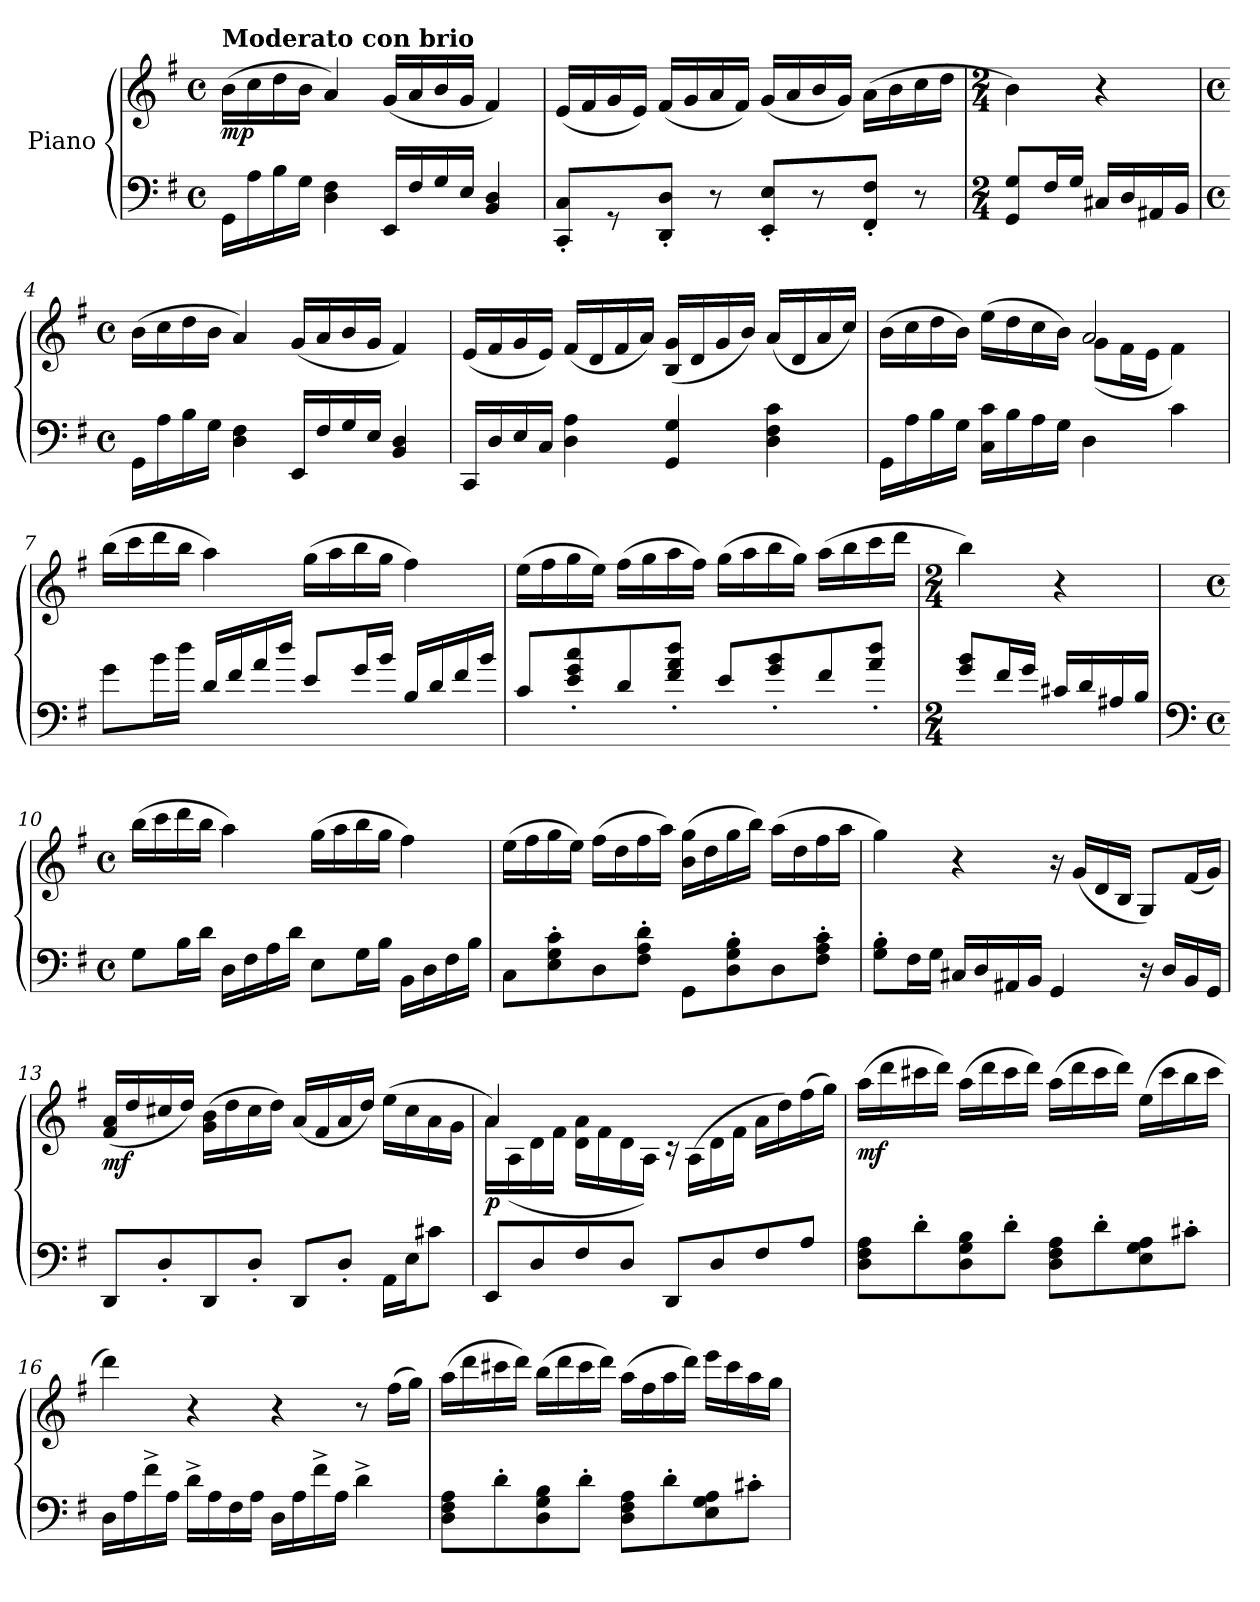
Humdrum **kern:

**kern	**kern	**dynam
*part1	*part1	*part1
*staff2	*staff1	*staff1/2
*I"Piano	*	*
*clefF4	*clefG2	*
*k[f#]	*k[f#]	*
*e:	*e:	*
*M4/4	*M4/4	*
*met(c)	*met(c)	*
*MM92	*MM92	*
=1	=1	=1
!	!LO:TX:a:B:t=Moderato con brio	!
!	!	!LO:DY:b
16GG\LL	(>16b\LL	mp
16A\	16cc\	.
16B\	16dd\	.
16G\JJ	16b\JJ	.
4D\ 4F#\	4a/)	.
16EE/LL	(<16g/LL	.
16F#/	16a/	.
16G/	16b/	.
16E/JJ	16g/JJ	.
4BB/ 4D/	4f#/)	.
=2	=2	=2
8CC/' 8C/'L	(<16e/LL	.
.	16f#/	.
8r	16g/	.
.	16e/JJ)	.
8DD/' 8D/'J	(<16f#/LL	.
.	16g/	.
8r	16a/	.
.	16f#/JJ)	.
8EE/' 8E/'L	(<16g/LL	.
.	16a/	.
8r	16b/	.
.	16g/JJ)	.
8FF#/' 8F#/'J	(>16a\LL	.
.	16b\	.
8r	16cc\	.
.	16dd\JJ	.
=3	=3	=3
*M2/4	*M2/4	*
8GG/ 8G/L	4b\)	.
16F#/L	.	.
16G/JJ	.	.
16C#X/LL	4r	.
16D/	.	.
16AA#X/	.	.
16BB/JJ	.	.
!!LO:LB:g=z
=4	=4	=4
*M4/4	*M4/4	*
*met(c)	*met(c)	*
16GG\LL	(>16b\LL	.
16A\	16cc\	.
16B\	16dd\	.
16G\JJ	16b\JJ	.
4D\ 4F#\	4a/)	.
16EE/LL	(<16g/LL	.
16F#/	16a/	.
16G/	16b/	.
16E/JJ	16g/JJ	.
4BB/ 4D/	4f#/)	.
=5	=5	=5
16CC/LL	(<16e/LL	.
16D/	16f#/	.
16E/	16g/	.
16C/JJ	16e/JJ)	.
4D\ 4A\	(<16f#/LL	.
.	16d/	.
.	16f#/	.
.	16a/JJ)	.
4GG/ 4G/	(<16B/ 16g/LL	.
.	16d/	.
.	16g/	.
.	16b/JJ)	.
4D\ 4F#\ 4c\	(<16a/LL	.
.	16d/	.
.	16a/	.
.	16cc/JJ)	.
=6	=6	=6
*	*^	*
16GG\LL	(>16b\LL	2ryy	.
16A\	16cc\	.	.
16B\	16dd\	.	.
16G\JJ	16b\JJ)	.	.
16C\ 16c\LL	(>16ee\LL	.	.
16B\	16dd\	.	.
16A\	16cc\	.	.
16G\JJ	16b\JJ)	.	.
4D\	2a/	(<8g\L	.
.	.	16f#\L	.
.	.	16e\JJ	.
4c\	.	4f#\)	.
*	*v	*v	*
!!LO:LB:g=z
=7	=7	=7
8g\L	(>16bb\LL	.
.	16ccc\	.
16b\L	16ddd\	.
16dd\JJ	16bb\JJ	.
16d/LL	4aa\)	.
16f#/	.	.
16a/	.	.
16dd/JJ	.	.
8e/L	(>16gg\LL	.
.	16aa\	.
16g/L	16bb\	.
16b/JJ	16gg\JJ	.
16B/LL	4ff#\)	.
16d/	.	.
16f#/	.	.
16b/JJ	.	.
=8	=8	=8
8c/L	(>16ee\LL	.
.	16ff#\	.
8e/' 8g/' 8cc/'	16gg\	.
.	16ee\JJ)	.
8d/	(>16ff#\LL	.
.	16gg\	.
8f#/' 8a/' 8dd/'J	16aa\	.
.	16ff#\JJ)	.
8e/L	(>16gg\LL	.
.	16aa\	.
8g/' 8b/'	16bb\	.
.	16gg\JJ)	.
8f#/	(>16aa\LL	.
.	16bb\	.
8a/' 8dd/'J	16ccc\	.
.	16ddd\JJ	.
=9	=9	=9
*M2/4	*M2/4	*
8g/ 8b/L	4bb\)	.
16f#/L	.	.
16g/JJ	.	.
16c#X/LL	4r	.
16d/	.	.
16A#X/	.	.
16B/JJ	.	.
!!LO:LB:g=z
=10	=10	=10
*clefF4	*	*
*M4/4	*M4/4	*
*met(c)	*met(c)	*
8G\L	(>16bb\LL	.
.	16ccc\	.
16B\L	16ddd\	.
16d\JJ	16bb\JJ	.
16D\LL	4aa\)	.
16F#\	.	.
16A\	.	.
16d\JJ	.	.
8E\L	(>16gg\LL	.
.	16aa\	.
16G\L	16bb\	.
16B\JJ	16gg\JJ	.
16BB\LL	4ff#\)	.
16D\	.	.
16F#\	.	.
16B\JJ	.	.
=11	=11	=11
8C\L	(>16ee\LL	.
.	16ff#\	.
8E\' 8G\' 8c\'	16gg\	.
.	16ee\JJ)	.
8D\	(>16ff#\LL	.
.	16dd\	.
8F#\' 8A\' 8d\'J	16ff#\	.
.	16aa\JJ)	.
8GG\L	(>16b\ 16gg\LL	.
.	16dd\	.
8D\' 8G\' 8B\'	16gg\	.
.	16bb\JJ)	.
8D\	(>16aa\LL	.
.	16dd\	.
8F#\' 8A\' 8c\'J	16ff#\	.
.	16aa\JJ	.
!!LO:PB:g=z
=12	=12	=12
8G\' 8B\'L	4gg\)	.
16F#\L	.	.
16G\JJ	.	.
16C#X/LL	4r	.
16D/	.	.
16AA#X/	.	.
16BB/JJ	.	.
4GG/	16r	.
.	(<16g/LL	.
.	16d/	.
.	16B/JJ	.
16r	8G/L)	.
16D/LL	.	.
16BB/	(<16f#/L	.
16GG/JJ	16g/JJ)	.
=13	=13	=13
!	!	!LO:DY:b
8DD/L	(<16f#/ 16a/LL	mf
.	16dd/	.
8D'/	16cc#X/	.
.	16dd/JJ)	.
8DD/	(>16g\ 16b\LL	.
.	16dd\	.
8D'/J	16cc#\	.
.	16dd\JJ)	.
8DD/L	(<16a/LL	.
.	16f#/	.
8D'/J	16a/	.
.	16dd/JJ)	.
16AA\LL	(>16ee\LL	.
16E\J	16cc#\	.
8c#X\J	16a\	.
.	16g\JJ	.
!!LO:LB:g=z
=14	=14	=14
*	*^	*
!	!	!	!LO:DY:b
8EE/L	4a/)	16a\LL	p
.	.	(>16A\	.
8D/	.	16d\	.
.	.	16f#\JJ	.
8F#/	2.ryy	16d\ 16a\LL	.
.	.	16f#\	.
8D/J	.	16d\	.
.	.	16A\JJ)	.
8DD/L	.	16rc	.
.	.	(>16A\LL	.
8D/	.	16d\	.
.	.	16f#\JJ	.
8F#/	.	16a\LL	.
.	.	16dd\)	.
8A/J	.	(>16ff#\	.
.	.	16gg\JJ)	.
=15	=15	=15	=15
!	!	!	!LO:DY:b
*	*v	*v	*
8D\ 8F#\ 8A\L	(>16aa\LL	mf
.	16ddd\	.
8d'\	16ccc#X\	.
.	16ddd\JJ)	.
8D\ 8G\ 8B\	(>16aa\LL	.
.	16ddd\	.
8d'\J	16ccc#\	.
.	16ddd\JJ)	.
8D\ 8F#\ 8A\L	(>16aa\LL	.
.	16ddd\	.
8d'\	16ccc#\	.
.	16ddd\JJ)	.
8E\ 8G\ 8A\	(>16ee\LL	.
.	16ccc#\	.
8c#X'\J	16bb\	.
.	16ccc#\JJ	.
!!LO:LB:g=z
=16	=16	=16
16D\LL	4ddd\)	.
16A\	.	.
16f#^\	.	.
16A\JJ	.	.
16d^\LL	4r	.
16A\	.	.
16F#\	.	.
16A\JJ	.	.
16D\LL	4r	.
16A\	.	.
16f#^\	.	.
16A\JJ	.	.
4d^\	8r	.
.	(>16ff#\LL	.
.	16gg\JJ)	.
=17	=17	=17
8D\ 8F#\ 8A\L	(>16aa\LL	.
.	16ddd\	.
8d'\	16ccc#X\	.
.	16ddd\JJ)	.
8D\ 8G\ 8B\	(>16bb\LL	.
.	16ddd\	.
8d'\J	16ccc#\	.
.	16ddd\JJ)	.
8D\ 8F#\ 8A\L	(>16aa\LL	.
.	16ff#\	.
8d'\	16aa\	.
.	16ddd\JJ)	.
8E\ 8G\ 8A\	16eee\LL	.
.	16ccc#\	.
8c#X'\J	16aa\	.
.	16gg\JJ	.
=	=	=
*-	*-	*-
